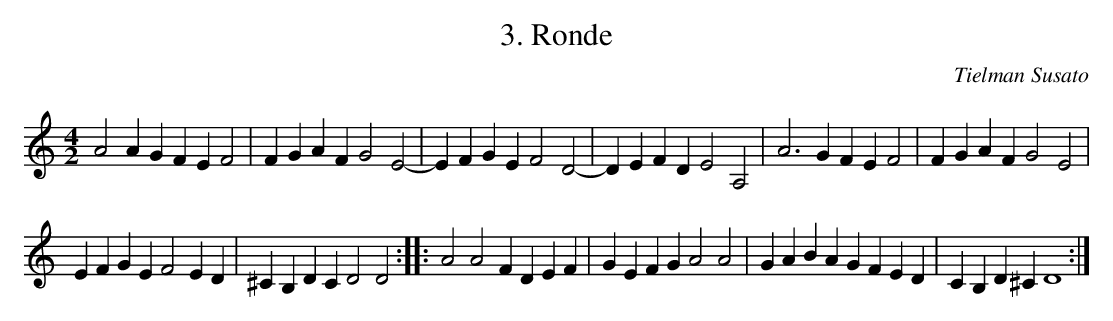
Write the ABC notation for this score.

X:1
T:3. Ronde
C:Tielman Susato
M:4/2
L:1/2
K:Ddor
AA/G/ F/E/F|F/G/A/F/GE-|E/F/G/E/FD-|D/E/F/D/EA,|A>G F/E/F|F/G/A/F/GE|
E/F/G/E/FE/D/|^C/B,/D/C/DD::AAF/D/E/F/|G/E/F/G/AA|G/A/B/A/ G/F/E/D/|C/B,/D/^C/D2:|
